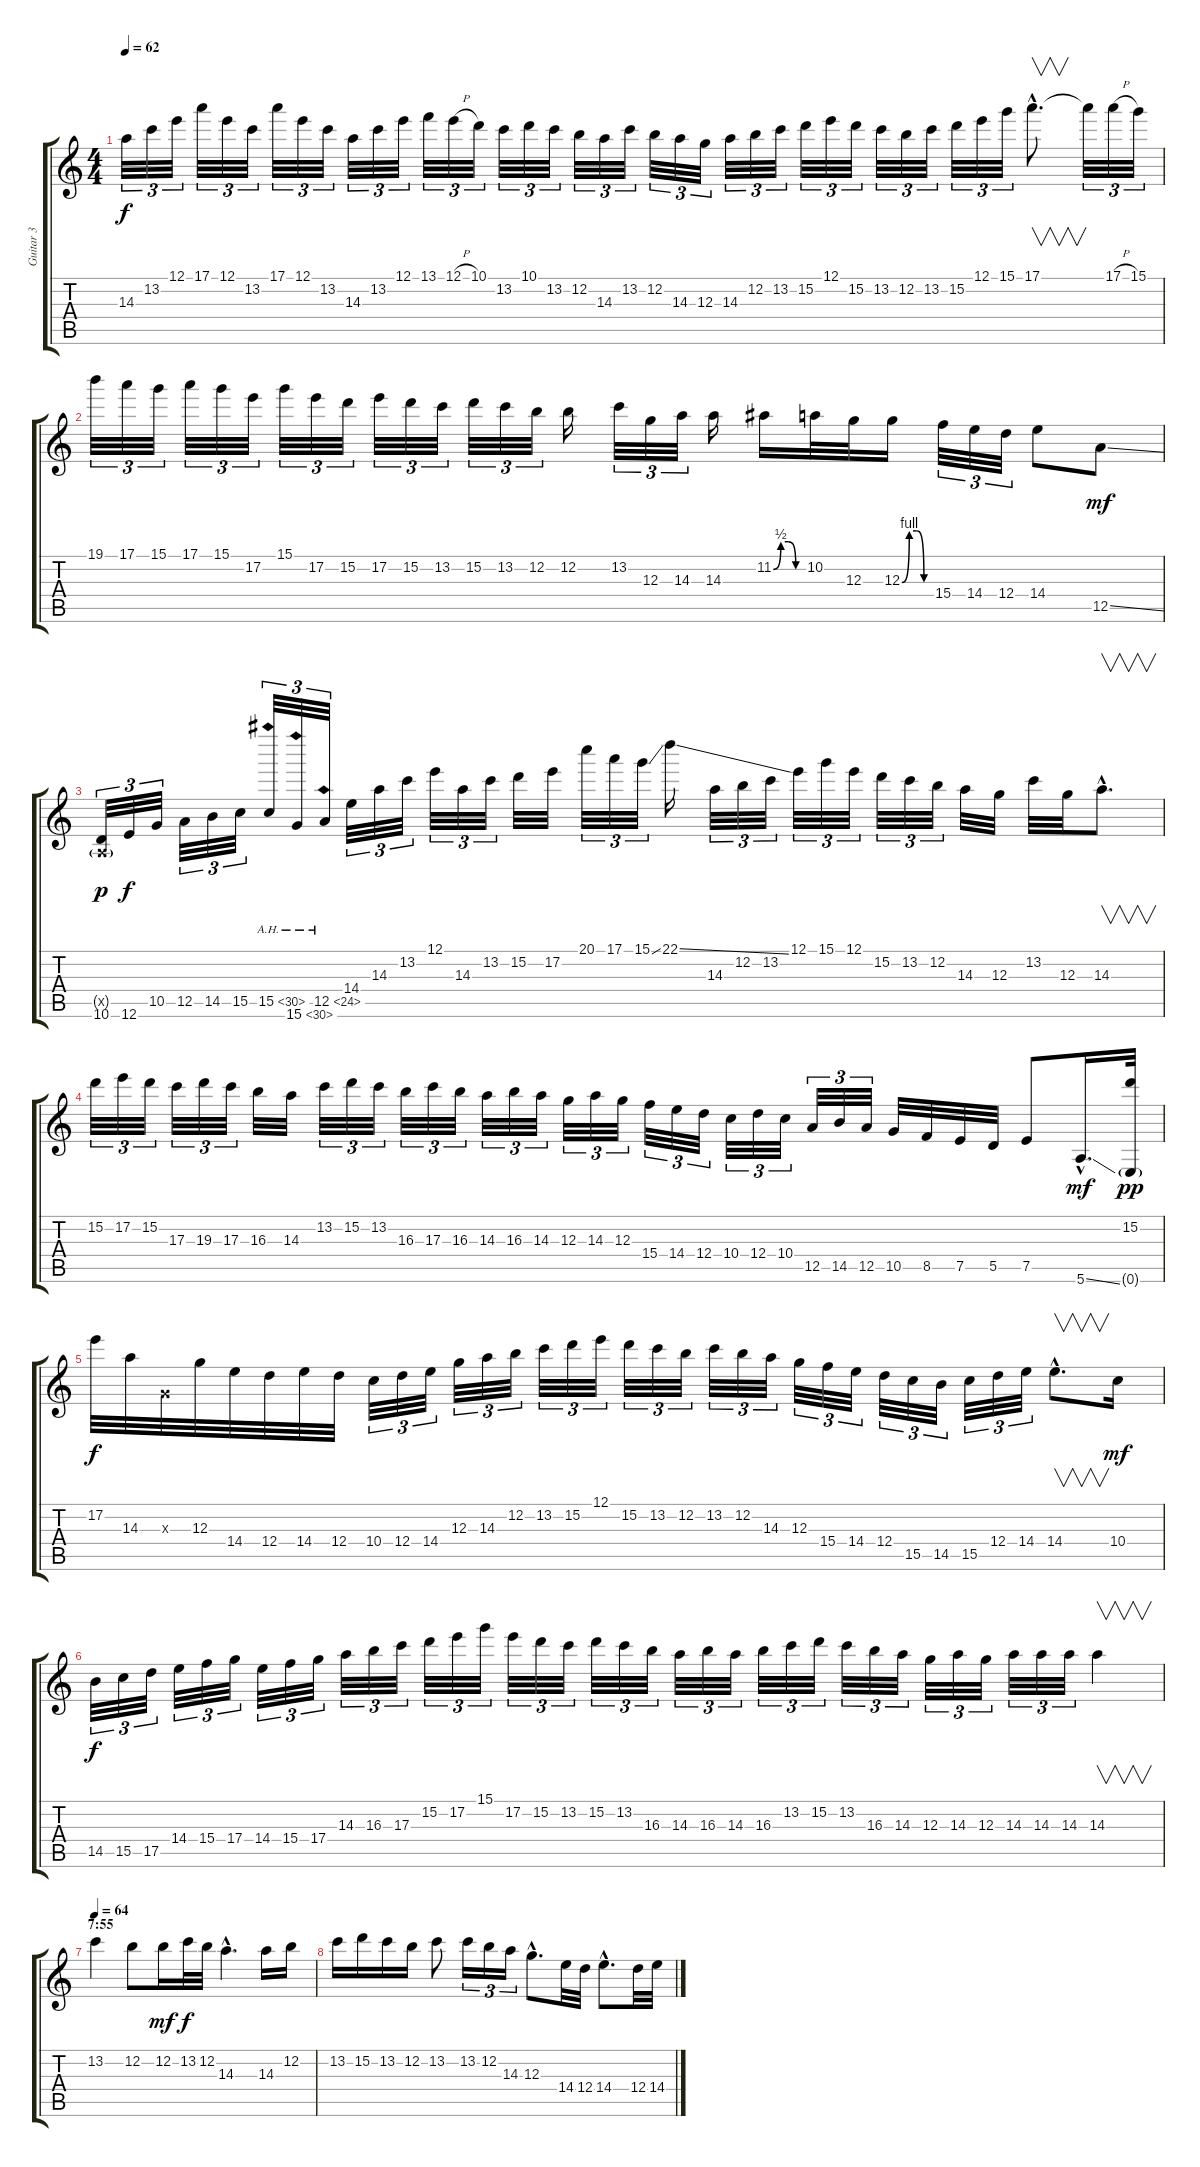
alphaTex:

\track ("Guitar 3" "Guitar 3") {instrument overdrivenguitar}
\staff {score tabs}
\tuning (E4 B3 G3 D3 A2 E2) {hide}
\ts (4 4)
\tempo 62
\clef g2
\ks c
14.3.32{tu (3 2) dy f} 13.2.32{tu (3 2)} 12.1.32{tu (3 2)} 17.1.32{tu (3 2)} 12.1.32{tu (3 2)} 13.2.32{tu (3 2)} 17.1.32{tu (3 2)} 12.1.32{tu (3 2)} 13.2.32{tu (3 2)} 14.3.32{tu (3 2)} 13.2.32{tu (3 2)} 12.1.32{tu (3 2)} 13.1.32{tu (3 2)} 12.1{h}.32{tu (3 2)} 10.1.32{tu (3 2)} 13.2.32{tu (3 2)} 10.1.32{tu (3 2)} 13.2.32{tu (3 2)} 12.2.32{tu (3 2)} 14.3.32{tu (3 2)} 13.2.32{tu (3 2)} 12.2.32{tu (3 2)} 14.3.32{tu (3 2)} 12.3.32{tu (3 2)} 14.3.32{tu (3 2)} 12.2.32{tu (3 2)} 13.2.32{tu (3 2)} 15.2.32{tu (3 2)} 12.1.32{tu (3 2)} 15.2.32{tu (3 2)} 13.2.32{tu (3 2)} 12.2.32{tu (3 2)} 13.2.32{tu (3 2)} 15.2.32{tu (3 2)} 12.1.32{tu (3 2)} 15.1.32{tu (3 2)} 17.1{hac}.8{v d} 17.1{t}.32{tu (3 2)} 17.1{h}.32{tu (3 2)} 15.1.32{tu (3 2)} |
19.1.32{tu (3 2)} 17.1.32{tu (3 2)} 15.1.32{tu (3 2)} 17.1.32{tu (3 2)} 15.1.32{tu (3 2)} 17.2.32{tu (3 2)} 15.1.32{tu (3 2)} 17.2.32{tu (3 2)} 15.2.32{tu (3 2)} 17.2.32{tu (3 2)} 15.2.32{tu (3 2)} 13.2.32{tu (3 2)} 15.2.32{tu (3 2)} 13.2.32{tu (3 2)} 12.2.32{tu (3 2)} 12.2.16 13.2.32{tu (3 2)} 12.3.32{tu (3 2)} 14.3.32{tu (3 2)} 14.3.16 11.2{be (custom 0 0 15 2 30 2 45 0 60 0)}.16 10.2.32 12.3.32 12.3{be (custom 0 0 15 4 30 4 45 0 60 0)}.16 15.4.32{tu (3 2)} 14.4.32{tu (3 2)} 12.4.32{tu (3 2)} 14.4.8 12.5{ss}.8{dy mf} |
(0.5{g x} 10.6).32{tu (3 2) dy p} 12.6.32{tu (3 2) dy f} 10.5.32{tu (3 2)} 12.5.32{tu (3 2)} 14.5.32{tu (3 2)} 15.5.32{tu (3 2)} 15.5{ah 15}.32{tu (3 2)} 15.6{ah 15}.32{tu (3 2)} 12.5{ah 12}.32{tu (3 2)} 14.4.32{tu (3 2)} 14.3.32{tu (3 2)} 13.2.32{tu (3 2)} 12.1.32{tu (3 2)} 14.3.32{tu (3 2)} 13.2.32{tu (3 2)} 15.2.32 17.2.32 20.1.32{tu (3 2)} 17.1.32{tu (3 2)} 15.1{ss}.32{tu (3 2)} 22.1{ss}.16 14.3.32{tu (3 2)} 12.2.32{tu (3 2)} 13.2.32{tu (3 2)} 12.1.32{tu (3 2)} 15.1.32{tu (3 2)} 12.1.32{tu (3 2)} 15.2.32{tu (3 2)} 13.2.32{tu (3 2)} 12.2.32{tu (3 2)} 14.3.32 12.3.32 13.2.32 12.3.32 14.3{hac}.8{v d} |
15.2.32{tu (3 2)} 17.2.32{tu (3 2)} 15.2.32{tu (3 2)} 17.3.32{tu (3 2)} 19.3.32{tu (3 2)} 17.3.32{tu (3 2)} 16.3.32 14.3.32 13.2.32{tu (3 2)} 15.2.32{tu (3 2)} 13.2.32{tu (3 2)} 16.3.32{tu (3 2)} 17.3.32{tu (3 2)} 16.3.32{tu (3 2)} 14.3.32{tu (3 2)} 16.3.32{tu (3 2)} 14.3.32{tu (3 2)} 12.3.32{tu (3 2)} 14.3.32{tu (3 2)} 12.3.32{tu (3 2)} 15.4.32{tu (3 2)} 14.4.32{tu (3 2)} 12.4.32{tu (3 2)} 10.4.32{tu (3 2)} 12.4.32{tu (3 2)} 10.4.32{tu (3 2)} 12.5.32{tu (3 2)} 14.5.32{tu (3 2)} 12.5.32{tu (3 2)} 10.5.32 8.5.32 7.5.32 5.5.32 7.5.8 5.6{ss hac}.16{d dy mf} (15.2 0.6{g}).32{dy pp} |
17.2.32{dy f} 14.3.32 0.3{x}.32 12.3.32 14.4.32 12.4.32 14.4.32 12.4.32 10.4.32{tu (3 2)} 12.4.32{tu (3 2)} 14.4.32{tu (3 2)} 12.3.32{tu (3 2)} 14.3.32{tu (3 2)} 12.2.32{tu (3 2)} 13.2.32{tu (3 2)} 15.2.32{tu (3 2)} 12.1.32{tu (3 2)} 15.2.32{tu (3 2)} 13.2.32{tu (3 2)} 12.2.32{tu (3 2)} 13.2.32{tu (3 2)} 12.2.32{tu (3 2)} 14.3.32{tu (3 2)} 12.3.32{tu (3 2)} 15.4.32{tu (3 2)} 14.4.32{tu (3 2)} 12.4.32{tu (3 2)} 15.5.32{tu (3 2)} 14.5.32{tu (3 2)} 15.5.32{tu (3 2)} 12.4.32{tu (3 2)} 14.4.32{tu (3 2)} 14.4{hac}.8{v d} 10.4.16{dy mf} |
14.5.32{tu (3 2) dy f} 15.5.32{tu (3 2)} 17.5.32{tu (3 2)} 14.4.32{tu (3 2)} 15.4.32{tu (3 2)} 17.4.32{tu (3 2)} 14.4.32{tu (3 2)} 15.4.32{tu (3 2)} 17.4.32{tu (3 2)} 14.3.32{tu (3 2)} 16.3.32{tu (3 2)} 17.3.32{tu (3 2)} 15.2.32{tu (3 2)} 17.2.32{tu (3 2)} 15.1.32{tu (3 2)} 17.2.32{tu (3 2)} 15.2.32{tu (3 2)} 13.2.32{tu (3 2)} 15.2.32{tu (3 2)} 13.2.32{tu (3 2)} 16.3.32{tu (3 2)} 14.3.32{tu (3 2)} 16.3.32{tu (3 2)} 14.3.32{tu (3 2)} 16.3.32{tu (3 2)} 13.2.32{tu (3 2)} 15.2.32{tu (3 2)} 13.2.32{tu (3 2)} 16.3.32{tu (3 2)} 14.3.32{tu (3 2)} 12.3.32{tu (3 2)} 14.3.32{tu (3 2)} 12.3.32{tu (3 2)} 14.3.32{tu (3 2)} 14.3.32{tu (3 2)} 14.3.32{tu (3 2)} 14.3.4{v} |
\section ("" "7:55")
\tempo 64
13.2.4 12.2.8 12.2.16{dy mf} 13.2.32{dy f} 12.2.32 14.3{hac}.4{d} 14.3.16 12.2.16 |
13.2.16 15.2.16 13.2.16 12.2.16 13.2.8 13.2.16{tu (3 2)} 12.2.16{tu (3 2)} 14.3.16{tu (3 2)} 12.3{hac}.8{d} 14.4.32 12.4.32 14.4{hac}.8{d} 12.4.32 14.4.32
